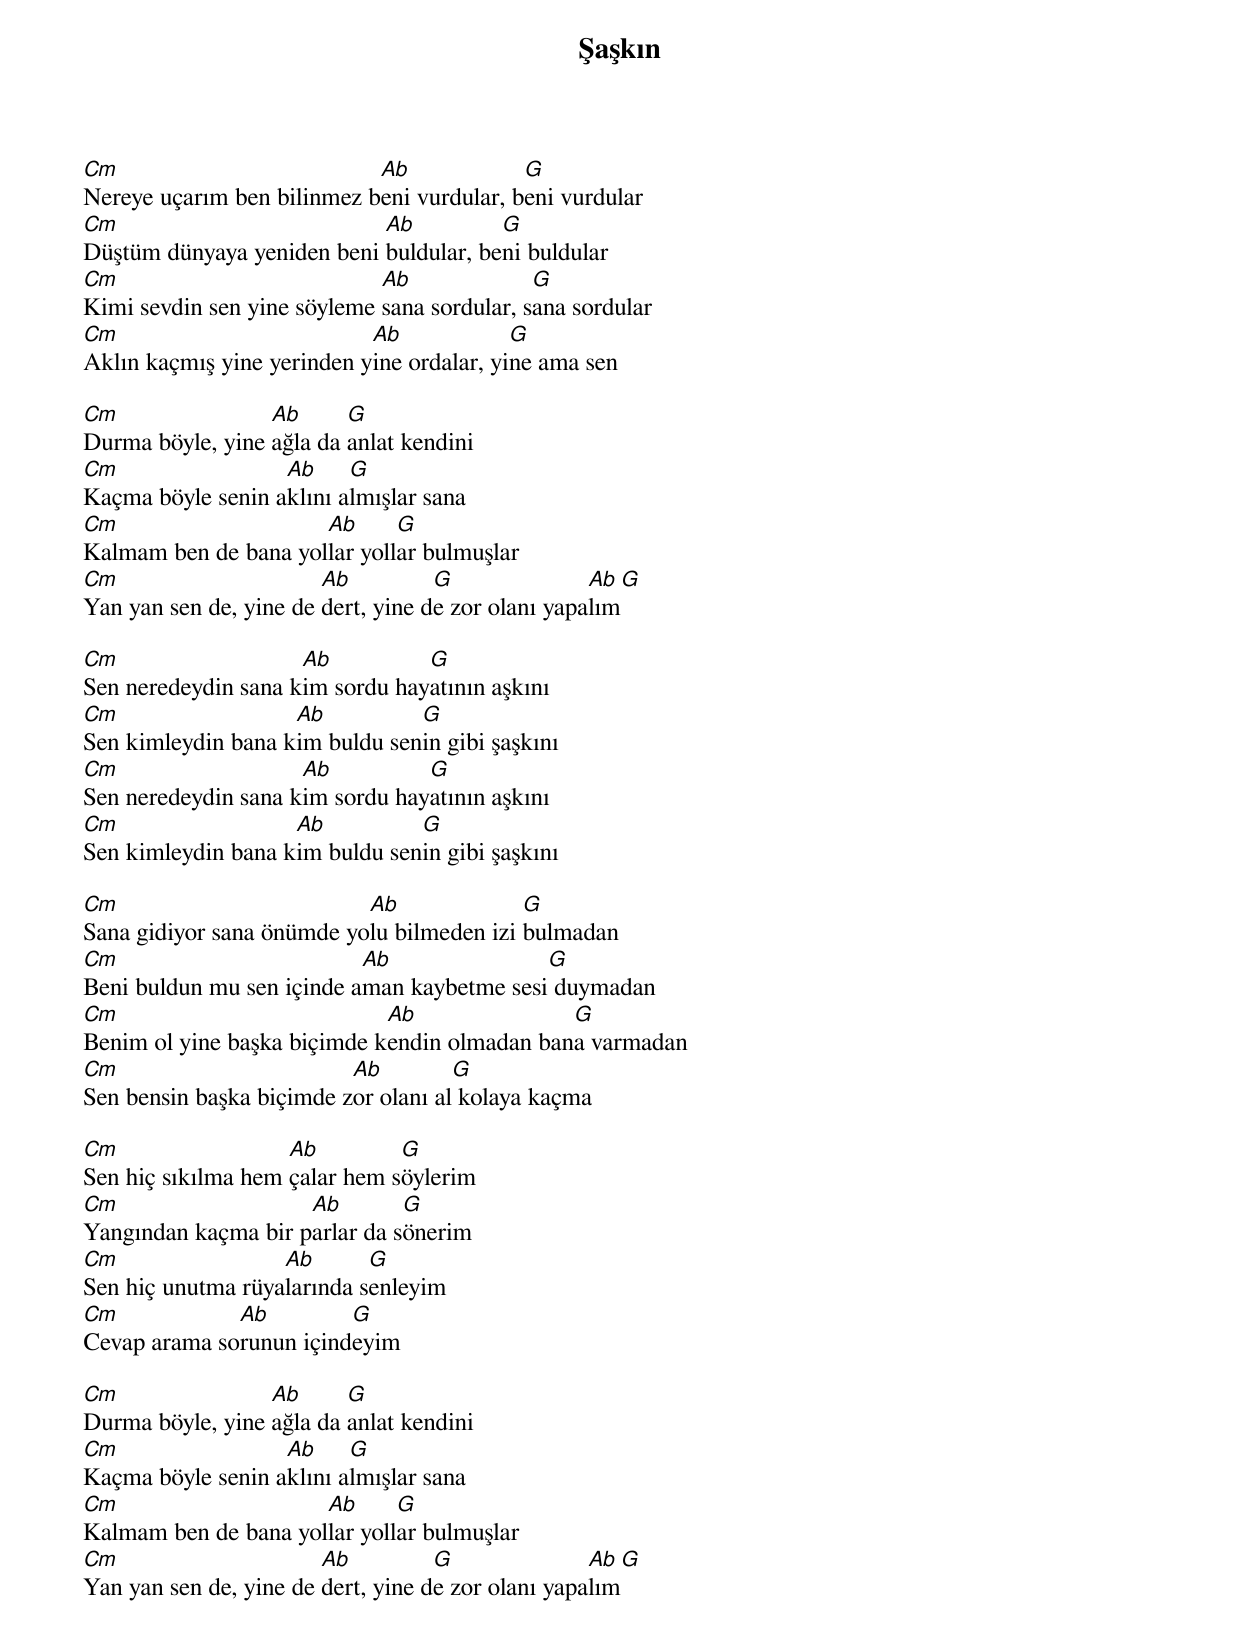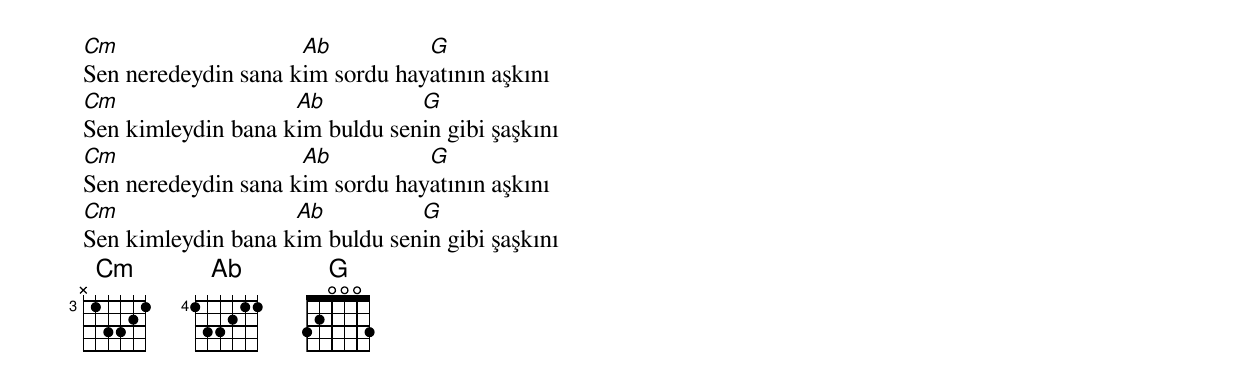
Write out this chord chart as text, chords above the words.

{title: Şaşkın}
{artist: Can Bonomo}

Cm                          Ab             G
Nereye uçarım ben bilinmez beni vurdular, beni vurdular
Cm                          Ab          G
Düştüm dünyaya yeniden beni buldular, beni buldular
Cm                           Ab              G
Kimi sevdin sen yine söyleme sana sordular, sana sordular
Cm                          Ab             G
Aklın kaçmış yine yerinden yine ordalar, yine ama sen

Cm                Ab      G
Durma böyle, yine ağla da anlat kendini
Cm                 Ab     G
Kaçma böyle senin aklını almışlar sana
Cm                    Ab      G
Kalmam ben de bana yollar yollar bulmuşlar
Cm                      Ab          G               Ab G
Yan yan sen de, yine de dert, yine de zor olanı yapalım

Cm                   Ab          G
Sen neredeydin sana kim sordu hayatının aşkını
Cm                  Ab          G
Sen kimleydin bana kim buldu senin gibi şaşkını
Cm                   Ab          G
Sen neredeydin sana kim sordu hayatının aşkını
Cm                  Ab          G
Sen kimleydin bana kim buldu senin gibi şaşkını

Cm                         Ab              G
Sana gidiyor sana önümde yolu bilmeden izi bulmadan
Cm                         Ab               G
Beni buldun mu sen içinde aman kaybetme sesi duymadan
Cm                           Ab               G
Benim ol yine başka biçimde kendin olmadan bana varmadan
Cm                        Ab         G
Sen bensin başka biçimde zor olanı al kolaya kaçma

Cm                  Ab         G
Sen hiç sıkılma hem çalar hem söylerim
Cm                   Ab        G
Yangından kaçma bir parlar da sönerim
Cm                 Ab       G
Sen hiç unutma rüyalarında senleyim
Cm            Ab         G
Cevap arama sorunun içindeyim

Cm                Ab      G
Durma böyle, yine ağla da anlat kendini
Cm                 Ab     G
Kaçma böyle senin aklını almışlar sana
Cm                    Ab      G
Kalmam ben de bana yollar yollar bulmuşlar
Cm                      Ab          G               Ab G
Yan yan sen de, yine de dert, yine de zor olanı yapalım

Cm                   Ab          G
Sen neredeydin sana kim sordu hayatının aşkını
Cm                  Ab          G
Sen kimleydin bana kim buldu senin gibi şaşkını
Cm                   Ab          G
Sen neredeydin sana kim sordu hayatının aşkını
Cm                  Ab          G
Sen kimleydin bana kim buldu senin gibi şaşkını
